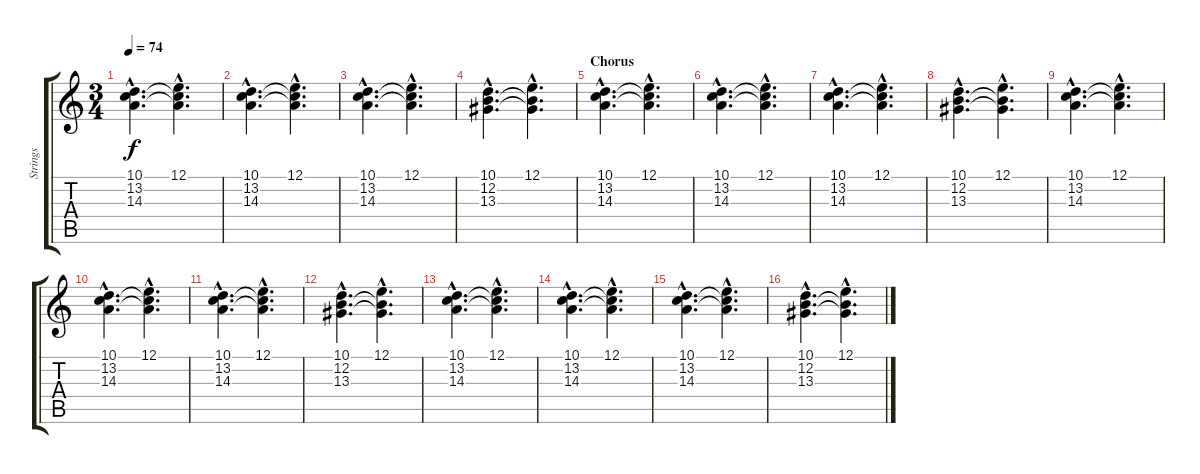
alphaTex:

\track ("Strings" "Strings") {instrument stringensemble2}
\staff {score tabs}
\tuning (E4 B3 G3 D3 A2 E2) {hide}
\ts (3 4)
\tempo 74
\clef g2
\ks c
(10.1{hac} 13.2{hac} 14.3{hac}).4{d dy f} (12.1{hac} 13.2{hac t} 14.3{hac t}).4{d} |
(10.1{hac} 13.2{hac} 14.3{hac}).4{d} (12.1{hac} 13.2{hac t} 14.3{hac t}).4{d} |
(10.1{hac} 13.2{hac} 14.3{hac}).4{d} (12.1{hac} 13.2{hac t} 14.3{hac t}).4{d} |
(10.1{hac} 12.2{hac} 13.3{hac}).4{d} (12.1{hac} 12.2{hac t} 13.3{hac t}).4{d} |
\section ("" "Chorus")
(10.1{hac} 13.2{hac} 14.3{hac}).4{d} (12.1{hac} 13.2{hac t} 14.3{hac t}).4{d} |
(10.1{hac} 13.2{hac} 14.3{hac}).4{d} (12.1{hac} 13.2{hac t} 14.3{hac t}).4{d} |
(10.1{hac} 13.2{hac} 14.3{hac}).4{d} (12.1{hac} 13.2{hac t} 14.3{hac t}).4{d} |
(10.1{hac} 12.2{hac} 13.3{hac}).4{d} (12.1{hac} 12.2{hac t} 13.3{hac t}).4{d} |
(10.1{hac} 13.2{hac} 14.3{hac}).4{d} (12.1{hac} 13.2{hac t} 14.3{hac t}).4{d} |
(10.1{hac} 13.2{hac} 14.3{hac}).4{d} (12.1{hac} 13.2{hac t} 14.3{hac t}).4{d} |
(10.1{hac} 13.2{hac} 14.3{hac}).4{d} (12.1{hac} 13.2{hac t} 14.3{hac t}).4{d} |
(10.1{hac} 12.2{hac} 13.3{hac}).4{d} (12.1{hac} 12.2{hac t} 13.3{hac t}).4{d} |
(10.1{hac} 13.2{hac} 14.3{hac}).4{d} (12.1{hac} 13.2{hac t} 14.3{hac t}).4{d} |
(10.1{hac} 13.2{hac} 14.3{hac}).4{d} (12.1{hac} 13.2{hac t} 14.3{hac t}).4{d} |
(10.1{hac} 13.2{hac} 14.3{hac}).4{d} (12.1{hac} 13.2{hac t} 14.3{hac t}).4{d} |
(10.1{hac} 12.2{hac} 13.3{hac}).4{d} (12.1{hac} 12.2{hac t} 13.3{hac t}).4{d}
